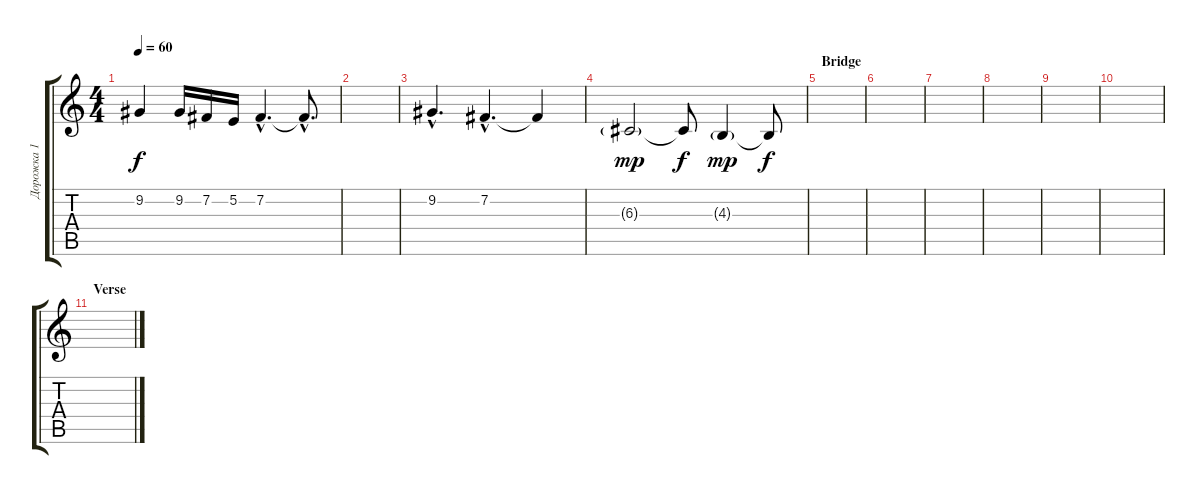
\track ("Дорожка 1" "Дорожка 1") {instrument pad1newage}
\staff {score tabs}
\tuning (E4 B3 G3 D3 A2 E2) {hide}
\ts (4 4)
\tempo 60
\clef g2
\ks c
9.2.4{dy f} 9.2.16 7.2.16 5.2.16 7.2{hac}.4{d} 7.2{hac t}.8{d} |
|
9.2{hac}.4{d} 7.2{hac}.4{d} 7.2{t}.4 |
6.3{g}.2{dy mp} 6.3{t}.8{dy f} 4.3{g}.4{dy mp} 4.3{t}.8{dy f} |
\section ("" "Bridge")
|
|
|
|
|
|
\section ("" "Verse")
